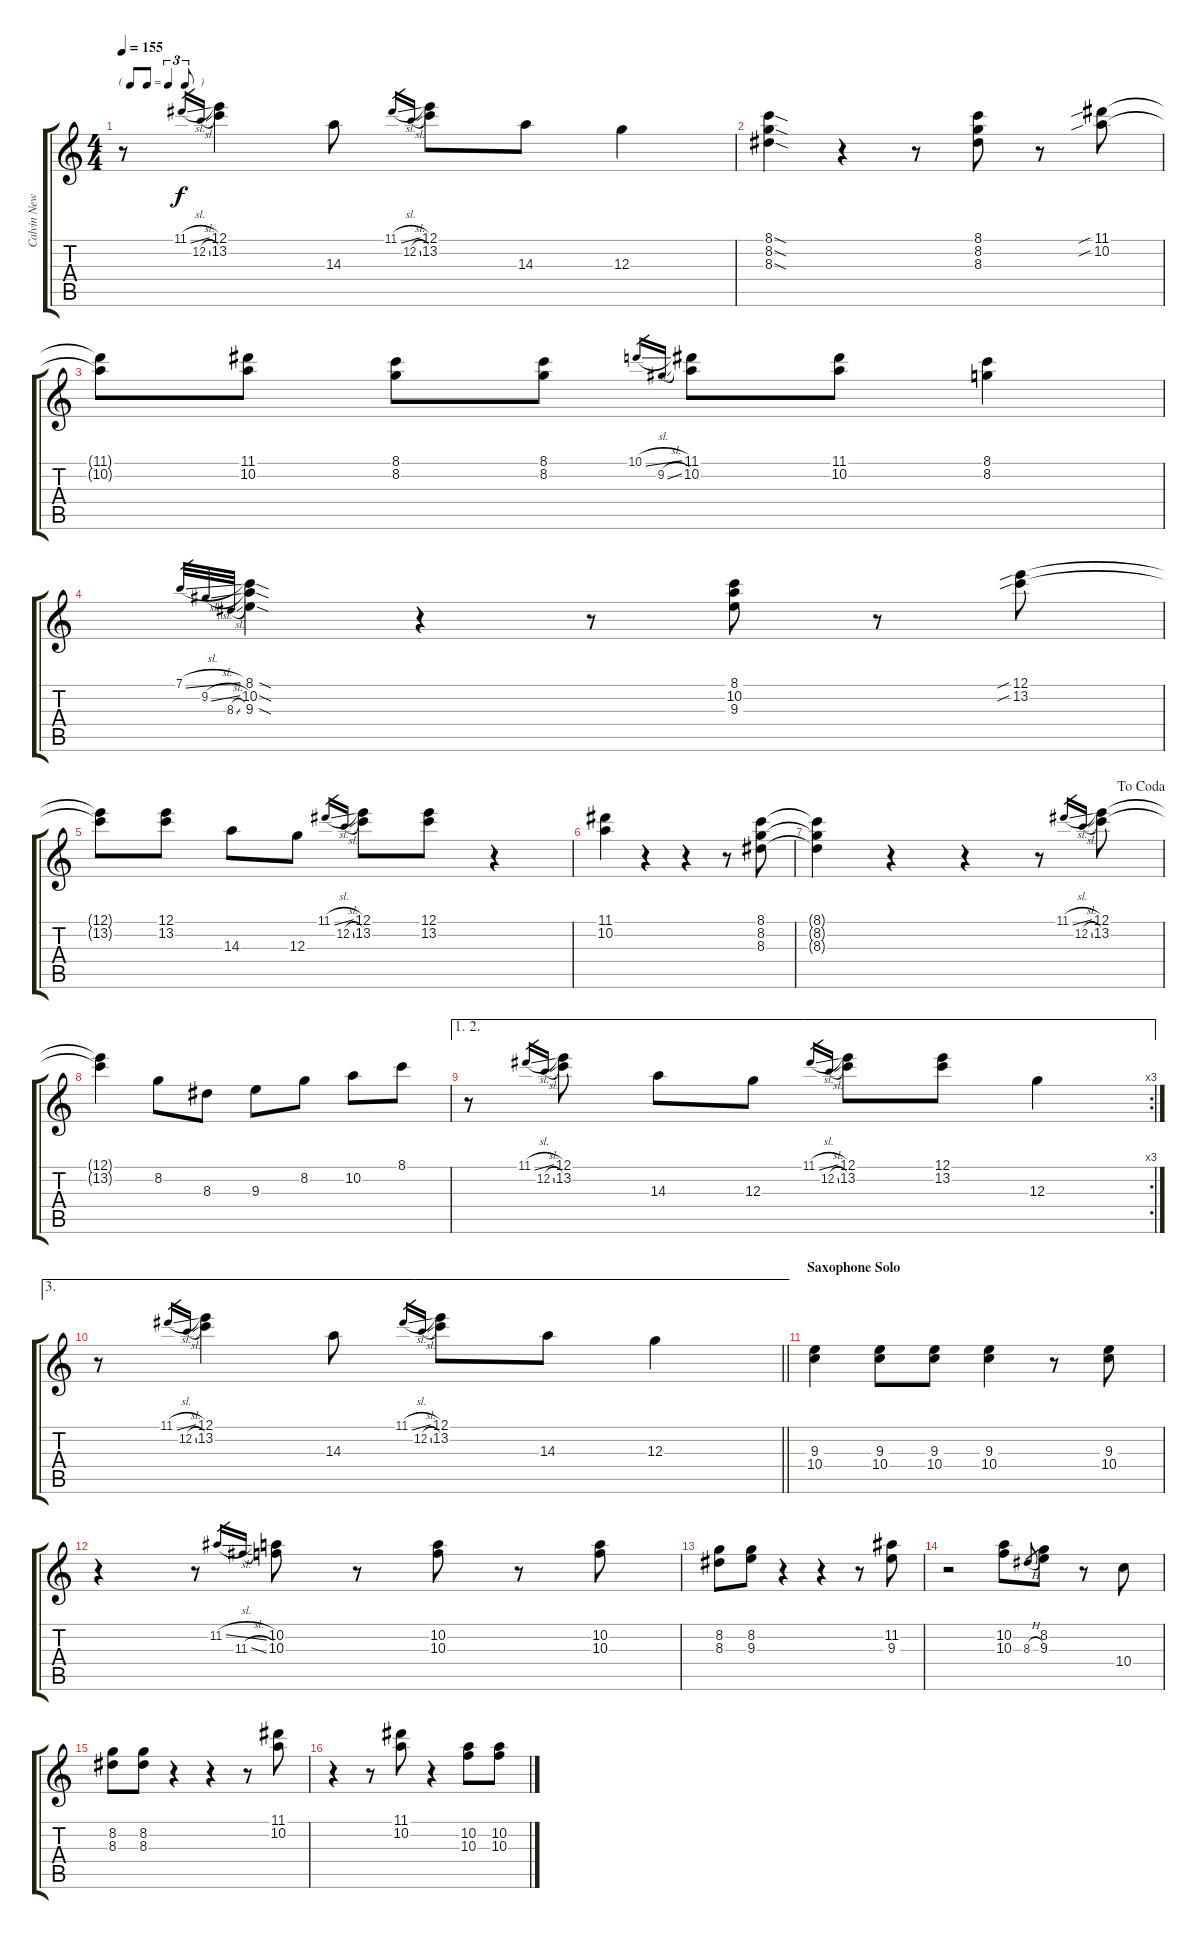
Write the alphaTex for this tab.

\track ("Calvin Newborn - Electric Guitar" "Calvin New") {instrument electricguitarclean}
\staff {score tabs}
\tuning (E4 B3 G3 D3 A2 E2) {hide}
\ts (4 4)
\tf triplet8th
\tempo 155
\clef g2
\ks c
r.8{dy f} 11.1{sl}.16{gr} 12.2{sl}.16{gr} (12.1 13.2).4 14.3.8 11.1{sl}.16{gr} 12.2{sl}.16{gr} (12.1 13.2).8 14.3.8 12.3.4 |
(8.1{sod} 8.2{sod} 8.3{sod}).4 r.4 r.8 (8.1 8.2 8.3).8 r.8 (11.1{sib} 10.2{sib}).8 |
(11.1{t} 10.2{t}).8 (11.1 10.2).8 (8.1 8.2).8 (8.1 8.2).8 10.1{sl}.16{gr} 9.2{sl}.16{gr} (11.1 10.2).8 (11.1 10.2).8 (8.1 8.2).4 |
7.1{sl}.32{gr} 9.2{sl}.32{gr} 8.3{sl}.32{gr} (8.1{sod} 10.2{sod} 9.3{sod}).4 r.4 r.8 (8.1 10.2 9.3).8 r.8 (12.1{sib} 13.2{sib}).8 |
(12.1{t} 13.2{t}).8 (12.1 13.2).8 14.3.8 12.3.8 11.1{sl}.16{gr} 12.2{sl}.16{gr} (12.1 13.2).8 (12.1 13.2).8 r.4 |
(11.1 10.2).4 r.4 r.4 r.8 (8.1 8.2 8.3).8 |
\jump dacoda
(8.1{t} 8.2{t} 8.3{t}).4 r.4 r.4 r.8 11.1{sl}.16{gr} 12.2{sl}.16{gr} (12.1 13.2).8 |
(12.1{t} 13.2{t}).4 8.2.8 8.3.8 9.3.8 8.2.8 10.2.8 8.1.8 |
\ae (1 2)
\rc 3
r.8 11.1{sl}.16{gr} 12.2{sl}.16{gr} (12.1 13.2).8 14.3.8 12.3.8 11.1{sl}.16{gr} 12.2{sl}.16{gr} (12.1 13.2).8 (12.1 13.2).8 12.3.4 |
\ae 3
\barLineRight lightlight
r.8 11.1{sl}.16{gr} 12.2{sl}.16{gr} (12.1 13.2).4 14.3.8 11.1{sl}.16{gr} 12.2{sl}.16{gr} (12.1 13.2).8 14.3.8 12.3.4 |
\section ("" "Saxophone Solo")
(9.3 10.4).4 (9.3 10.4).8 (9.3 10.4).8 (9.3 10.4).4 r.8 (9.3 10.4).8 |
r.4 r.8 11.2{sl}.16{gr} 11.3{sl}.16{gr} (10.2 10.3).8 r.8 (10.2 10.3).8 r.8 (10.2 10.3).8 |
(8.2 8.3).8 (8.2 9.3).8 r.4 r.4 r.8 (11.2 9.3).8 |
r.2 (10.2 10.3).8 8.3{h}.8{gr} (8.2 9.3).8 r.8 10.4.8 |
(8.2 8.3).8 (8.2 8.3).8 r.4 r.4 r.8 (11.1 10.2).8 |
r.4 r.8 (11.1 10.2).8 r.4 (10.2 10.3).8 (10.2 10.3).8
